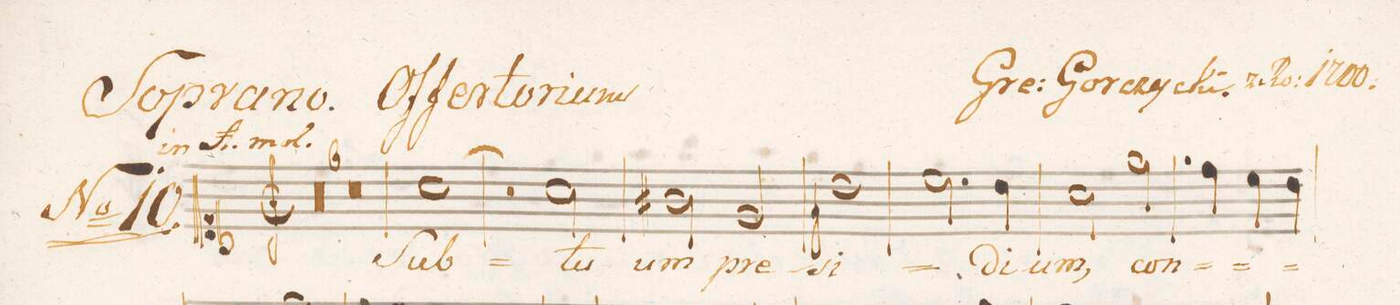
**kern	**text	**dynam
*I"Soprano.	*	*
*clefC1	*	*
*k[]	*	*
*met(c|)	*	*
*M2/2	*	*
*2\right	*	*
00r	.	.
=2	=2	=2
=3	=3	=3
=4	=4	=4
=5	=5	=5
0r	.	.
=6	=6	=6
=7	=7	=7
[>1a	Sub	.
=8	=8	=8
2a\]	.	.
2a\	tu-	.
=9	=9	=9
2g#X\	-um	.
2e/	pre-	.
=10	=10	=10
1b	-si-	f
=11	=11	=11
2.cc\	.	.
4b\	-di-	.
=12	=12	=12
2a\	-um,	.
[y2ee\	con-	.
=13	=13	=13
4ee\]	.	.
4dd\	.	.
4cc\	.	.
4b\	.	.
=14	=14	=14
*-	*-	*-
